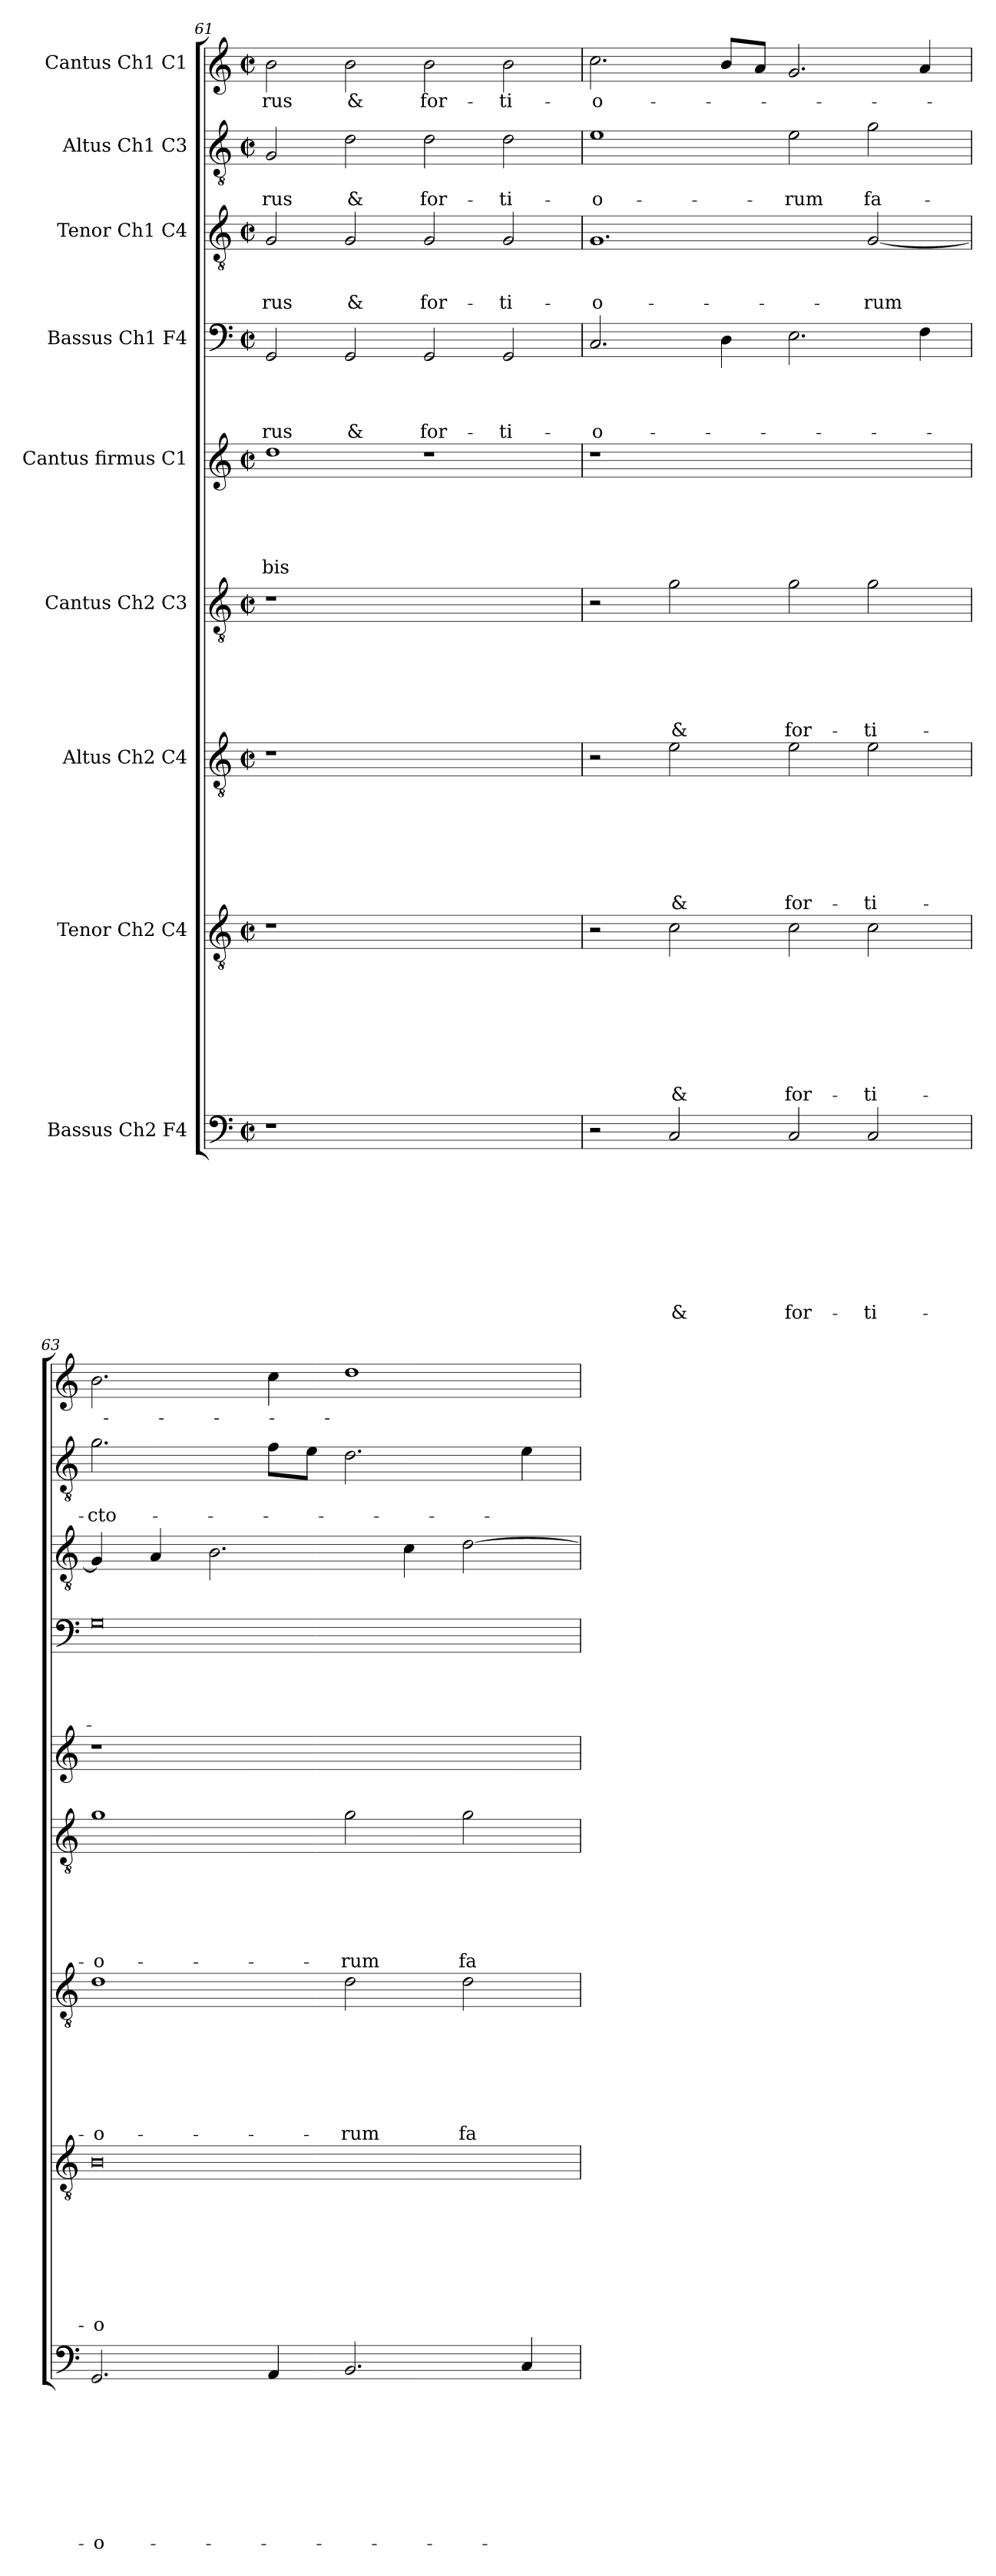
**kern	**text	**text	**text	**text	**text	**text	**text	**text	**text	**kern	**text	**text	**text	**text	**text	**text	**text	**text	**kern	**text	**text	**text	**text	**text	**text	**text	**kern	**text	**text	**text	**text	**text	**text	**kern	**text	**text	**text	**text	**text	**kern	**text	**text	**text	**text	**kern	**text	**text	**text	**kern	**text	**text	**kern	**text
*part9	*part9	*part9	*part9	*part9	*part9	*part9	*part9	*part9	*part9	*part8	*part8	*part8	*part8	*part8	*part8	*part8	*part8	*part8	*part7	*part7	*part7	*part7	*part7	*part7	*part7	*part7	*part6	*part6	*part6	*part6	*part6	*part6	*part6	*part5	*part5	*part5	*part5	*part5	*part5	*part4	*part4	*part4	*part4	*part4	*part3	*part3	*part3	*part3	*part2	*part2	*part2	*part1	*part1
*staff9	*staff9	*staff9	*staff9	*staff9	*staff9	*staff9	*staff9	*staff9	*staff9	*staff8	*staff8	*staff8	*staff8	*staff8	*staff8	*staff8	*staff8	*staff8	*staff7	*staff7	*staff7	*staff7	*staff7	*staff7	*staff7	*staff7	*staff6	*staff6	*staff6	*staff6	*staff6	*staff6	*staff6	*staff5	*staff5	*staff5	*staff5	*staff5	*staff5	*staff4	*staff4	*staff4	*staff4	*staff4	*staff3	*staff3	*staff3	*staff3	*staff2	*staff2	*staff2	*staff1	*staff1
*I"Bassus Ch2 F4	*	*	*	*	*	*	*	*	*	*I"Tenor Ch2 C4	*	*	*	*	*	*	*	*	*I"Altus Ch2 C4	*	*	*	*	*	*	*	*I"Cantus Ch2 C3	*	*	*	*	*	*	*I"Cantus  firmus C1	*	*	*	*	*	*I"Bassus Ch1 F4	*	*	*	*	*I"Tenor Ch1 C4	*	*	*	*I"Altus Ch1 C3	*	*	*I"Cantus Ch1 C1	*
*clefF4	*	*	*	*	*	*	*	*	*	*clefGv2	*	*	*	*	*	*	*	*	*clefGv2	*	*	*	*	*	*	*	*clefGv2	*	*	*	*	*	*	*clefG2	*	*	*	*	*	*clefF4	*	*	*	*	*clefGv2	*	*	*	*clefGv2	*	*	*clefG2	*
*k[]	*	*	*	*	*	*	*	*	*	*k[]	*	*	*	*	*	*	*	*	*k[]	*	*	*	*	*	*	*	*k[]	*	*	*	*	*	*	*k[]	*	*	*	*	*	*k[]	*	*	*	*	*k[]	*	*	*	*k[]	*	*	*k[]	*
*C:	*	*	*	*	*	*	*	*	*	*C:	*	*	*	*	*	*	*	*	*C:	*	*	*	*	*	*	*	*C:	*	*	*	*	*	*	*C:	*	*	*	*	*	*C:	*	*	*	*	*C:	*	*	*	*C:	*	*	*C:	*
*M2/2	*	*	*	*	*	*	*	*	*	*M2/2	*	*	*	*	*	*	*	*	*M2/2	*	*	*	*	*	*	*	*M2/2	*	*	*	*	*	*	*M2/2	*	*	*	*	*	*M2/2	*	*	*	*	*M2/2	*	*	*	*M2/2	*	*	*M2/2	*
*met(c|)	*	*	*	*	*	*	*	*	*	*met(c|)	*	*	*	*	*	*	*	*	*met(c|)	*	*	*	*	*	*	*	*met(c|)	*	*	*	*	*	*	*met(c|)	*	*	*	*	*	*met(c|)	*	*	*	*	*met(c|)	*	*	*	*met(c|)	*	*	*met(c|)	*
=61	=61	=61	=61	=61	=61	=61	=61	=61	=61	=61	=61	=61	=61	=61	=61	=61	=61	=61	=61	=61	=61	=61	=61	=61	=61	=61	=61	=61	=61	=61	=61	=61	=61	=61	=61	=61	=61	=61	=61	=61	=61	=61	=61	=61	=61	=61	=61	=61	=61	=61	=61	=61	=61
1r	.	.	.	.	.	.	.	.	.	1r	.	.	.	.	.	.	.	.	1r	.	.	.	.	.	.	.	1r	.	.	.	.	.	.	1dd	.	.	.	.	-bis	2GG/	.	.	.	-rus	2G/	.	.	-rus	2G/	.	-rus	2b\	-rus
.	.	.	.	.	.	.	.	.	.	.	.	.	.	.	.	.	.	.	.	.	.	.	.	.	.	.	.	.	.	.	.	.	.	.	.	.	.	.	.	2GG/	.	.	.	&	2G/	.	.	&	2d\	.	&	2b\	&
1ryy	.	.	.	.	.	.	.	.	.	1ryy	.	.	.	.	.	.	.	.	1ryy	.	.	.	.	.	.	.	1ryy	.	.	.	.	.	.	1r	.	.	.	.	.	2GG/	.	.	.	for-	2G/	.	.	for-	2d\	.	for-	2b\	for-
.	.	.	.	.	.	.	.	.	.	.	.	.	.	.	.	.	.	.	.	.	.	.	.	.	.	.	.	.	.	.	.	.	.	.	.	.	.	.	.	2GG/	.	.	.	-ti-	2G/	.	.	-ti-	2d\	.	-ti-	2b\	-ti-
=62	=62	=62	=62	=62	=62	=62	=62	=62	=62	=62	=62	=62	=62	=62	=62	=62	=62	=62	=62	=62	=62	=62	=62	=62	=62	=62	=62	=62	=62	=62	=62	=62	=62	=62	=62	=62	=62	=62	=62	=62	=62	=62	=62	=62	=62	=62	=62	=62	=62	=62	=62	=62	=62
2r	.	.	.	.	.	.	.	.	.	2r	.	.	.	.	.	.	.	.	2r	.	.	.	.	.	.	.	2r	.	.	.	.	.	.	1r	.	.	.	.	.	2.C/	.	.	.	-o-	1.G	.	.	-o-	1e	.	-o-	2.cc\	-o-
2C/	.	.	.	.	.	.	.	.	&	2c\	.	.	.	.	.	.	.	&	2e\	.	.	.	.	.	.	&	2g\	.	.	.	.	.	&	.	.	.	.	.	.	.	.	.	.	.	.	.	.	.	.	.	.	.	.
.	.	.	.	.	.	.	.	.	.	.	.	.	.	.	.	.	.	.	.	.	.	.	.	.	.	.	.	.	.	.	.	.	.	.	.	.	.	.	.	4D\	.	.	.	.	.	.	.	.	.	.	.	8b/L	.
.	.	.	.	.	.	.	.	.	.	.	.	.	.	.	.	.	.	.	.	.	.	.	.	.	.	.	.	.	.	.	.	.	.	.	.	.	.	.	.	.	.	.	.	.	.	.	.	.	.	.	.	8a/J	.
2C/	.	.	.	.	.	.	.	.	for-	2c\	.	.	.	.	.	.	.	for-	2e\	.	.	.	.	.	.	for-	2g\	.	.	.	.	.	for-	1ryy	.	.	.	.	.	2.E\	.	.	.	.	.	.	.	.	2e\	.	-rum	2.g/	.
2C/	.	.	.	.	.	.	.	.	-ti-	2c\	.	.	.	.	.	.	.	-ti-	2e\	.	.	.	.	.	.	-ti-	2g\	.	.	.	.	.	-ti-	.	.	.	.	.	.	.	.	.	.	.	[2G/	.	.	-rum	2g\	.	fa-	.	.
.	.	.	.	.	.	.	.	.	.	.	.	.	.	.	.	.	.	.	.	.	.	.	.	.	.	.	.	.	.	.	.	.	.	.	.	.	.	.	.	4F\	.	.	.	.	.	.	.	.	.	.	.	4a/	.
!!LO:PB:g=z
=63	=63	=63	=63	=63	=63	=63	=63	=63	=63	=63	=63	=63	=63	=63	=63	=63	=63	=63	=63	=63	=63	=63	=63	=63	=63	=63	=63	=63	=63	=63	=63	=63	=63	=63	=63	=63	=63	=63	=63	=63	=63	=63	=63	=63	=63	=63	=63	=63	=63	=63	=63	=63	=63
2.GG/	.	.	.	.	.	.	.	.	-o-	0B	.	.	.	.	.	.	.	-o-	1d	.	.	.	.	.	.	-o-	1g	.	.	.	.	.	-o-	1r	.	.	.	.	.	0G	.	.	.	.	4G/]	.	.	.	2.g\	.	-cto-	2.b\	.
.	.	.	.	.	.	.	.	.	.	.	.	.	.	.	.	.	.	.	.	.	.	.	.	.	.	.	.	.	.	.	.	.	.	.	.	.	.	.	.	.	.	.	.	.	4A/	.	.	.	.	.	.	.	.
.	.	.	.	.	.	.	.	.	.	.	.	.	.	.	.	.	.	.	.	.	.	.	.	.	.	.	.	.	.	.	.	.	.	.	.	.	.	.	.	.	.	.	.	.	2.B\	.	.	.	.	.	.	.	.
4AA/	.	.	.	.	.	.	.	.	.	.	.	.	.	.	.	.	.	.	.	.	.	.	.	.	.	.	.	.	.	.	.	.	.	.	.	.	.	.	.	.	.	.	.	.	.	.	.	.	8f\L	.	.	4cc\	.
.	.	.	.	.	.	.	.	.	.	.	.	.	.	.	.	.	.	.	.	.	.	.	.	.	.	.	.	.	.	.	.	.	.	.	.	.	.	.	.	.	.	.	.	.	.	.	.	.	8e\J	.	.	.	.
2.BB/	.	.	.	.	.	.	.	.	.	.	.	.	.	.	.	.	.	.	2d\	.	.	.	.	.	.	-rum	2g\	.	.	.	.	.	-rum	1ryy	.	.	.	.	.	.	.	.	.	.	.	.	.	.	2.d\	.	.	1dd	.
.	.	.	.	.	.	.	.	.	.	.	.	.	.	.	.	.	.	.	.	.	.	.	.	.	.	.	.	.	.	.	.	.	.	.	.	.	.	.	.	.	.	.	.	.	4c\	.	.	.	.	.	.	.	.
.	.	.	.	.	.	.	.	.	.	.	.	.	.	.	.	.	.	.	2d\	.	.	.	.	.	.	fa-	2g\	.	.	.	.	.	fa-	.	.	.	.	.	.	.	.	.	.	.	[2d\	.	.	.	.	.	.	.	.
4C/	.	.	.	.	.	.	.	.	.	.	.	.	.	.	.	.	.	.	.	.	.	.	.	.	.	.	.	.	.	.	.	.	.	.	.	.	.	.	.	.	.	.	.	.	.	.	.	.	4e\	.	.	.	.
=	=	=	=	=	=	=	=	=	=	=	=	=	=	=	=	=	=	=	=	=	=	=	=	=	=	=	=	=	=	=	=	=	=	=	=	=	=	=	=	=	=	=	=	=	=	=	=	=	=	=	=	=	=
*-	*-	*-	*-	*-	*-	*-	*-	*-	*-	*-	*-	*-	*-	*-	*-	*-	*-	*-	*-	*-	*-	*-	*-	*-	*-	*-	*-	*-	*-	*-	*-	*-	*-	*-	*-	*-	*-	*-	*-	*-	*-	*-	*-	*-	*-	*-	*-	*-	*-	*-	*-	*-	*-
